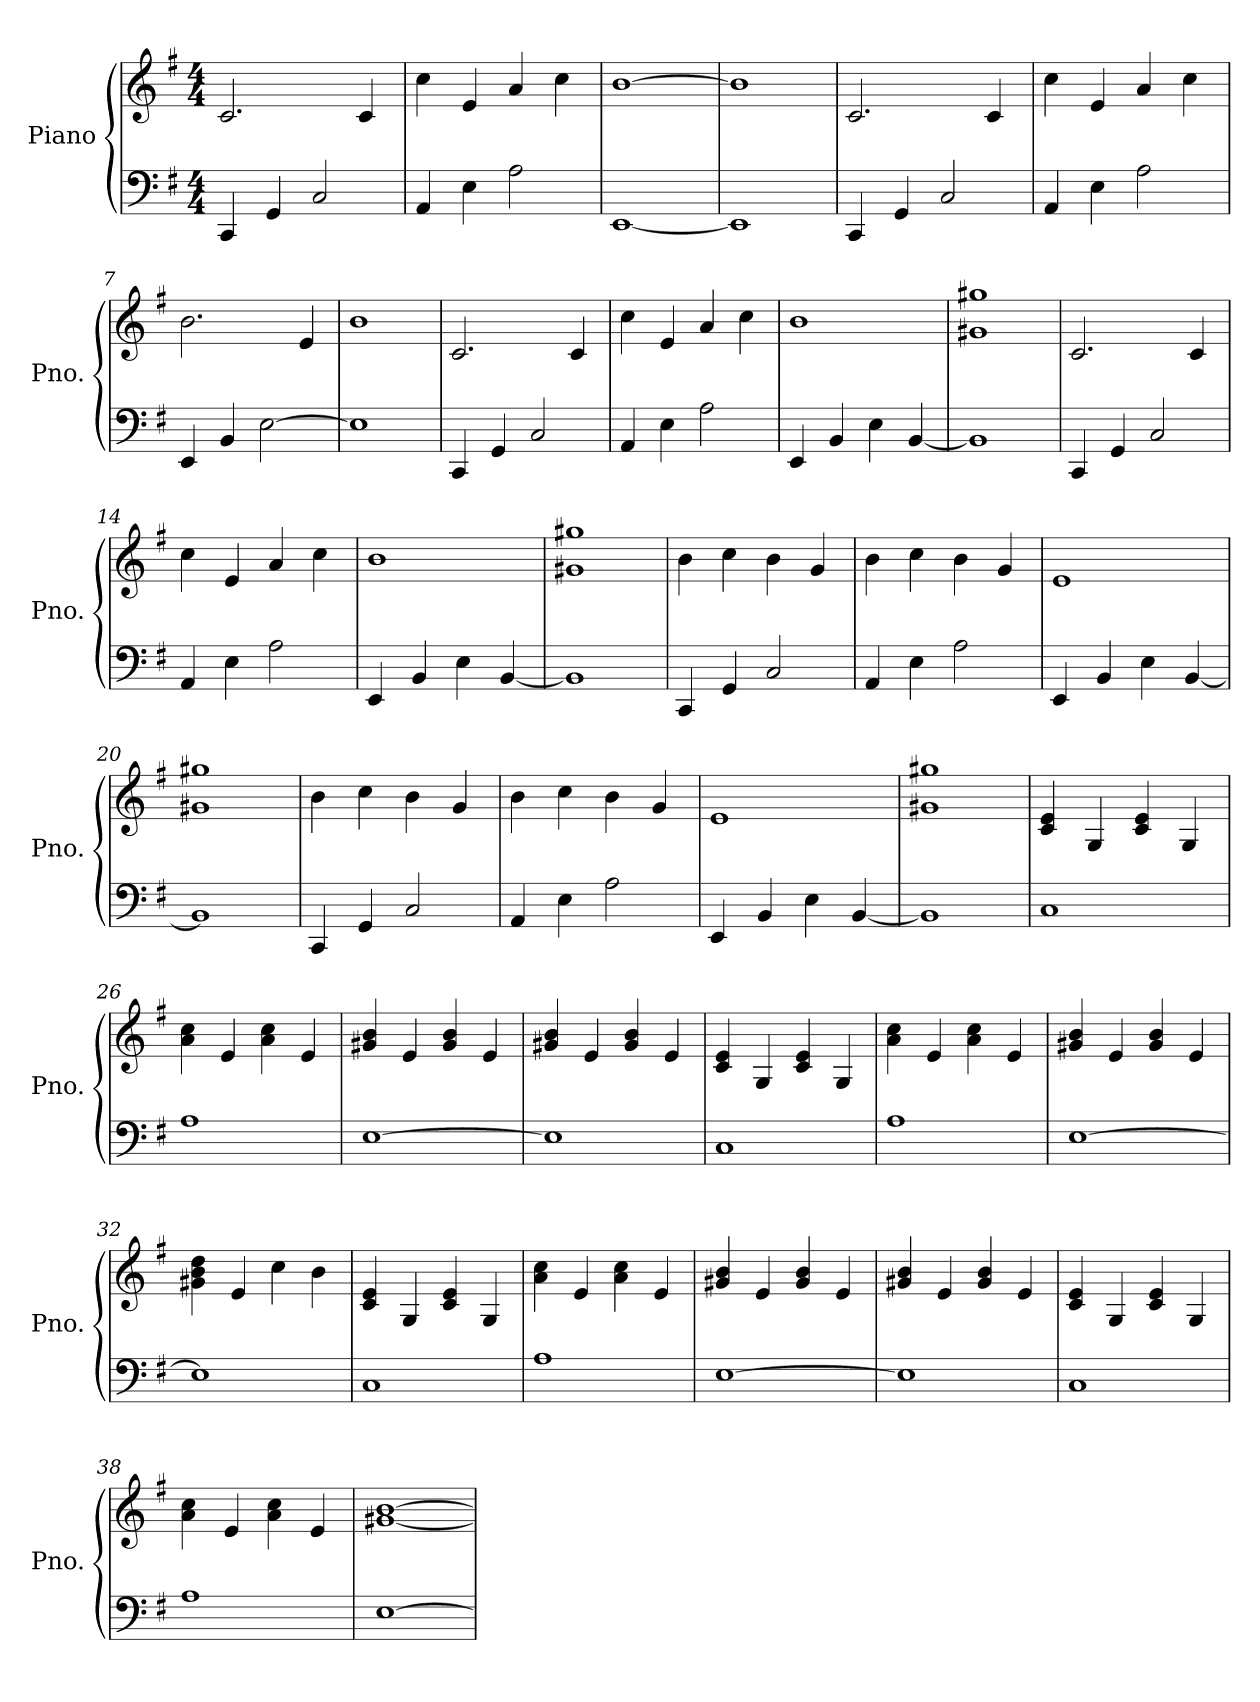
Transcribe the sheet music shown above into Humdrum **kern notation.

**kern	**kern
*part1	*part1
*staff2	*staff1
*I"Piano	*
*I'Pno.	*
*clefF4	*clefG2
*k[f#]	*k[f#]
*M4/4	*M4/4
*MM180	*MM180
=1	=1
4CC/	2.c/
4GG/	.
2C/	.
.	4c/
=2	=2
4AA/	4cc\
4E\	4e/
2A\	4a/
.	4cc\
=3	=3
[1EE	[1b
=4	=4
1EE]	1b]
=5	=5
4CC/	2.c/
4GG/	.
2C/	.
.	4c/
=6	=6
4AA/	4cc\
4E\	4e/
2A\	4a/
.	4cc\
=7	=7
4EE/	2.b\
4BB/	.
[2E\	.
.	4e/
=8	=8
1E]	1b
=9	=9
4CC/	2.c/
4GG/	.
2C/	.
.	4c/
=10	=10
4AA/	4cc\
4E\	4e/
2A\	4a/
.	4cc\
=11	=11
4EE/	1b
4BB/	.
4E\	.
[4BB/	.
!!LO:LB:g=z
=12	=12
1BB]	1g#X 1gg#X
=13	=13
4CC/	2.c/
4GG/	.
2C/	.
.	4c/
=14	=14
4AA/	4cc\
4E\	4e/
2A\	4a/
.	4cc\
=15	=15
4EE/	1b
4BB/	.
4E\	.
[4BB/	.
=16	=16
1BB]	1g#X 1gg#X
=17	=17
4CC/	4b\
4GG/	4cc\
2C/	4b\
.	4g/
=18	=18
4AA/	4b\
4E\	4cc\
2A\	4b\
.	4g/
=19	=19
4EE/	1e
4BB/	.
4E\	.
[4BB/	.
=20	=20
1BB]	1g#X 1gg#X
=21	=21
4CC/	4b\
4GG/	4cc\
2C/	4b\
.	4g/
!!LO:LB:g=z
=22	=22
4AA/	4b\
4E\	4cc\
2A\	4b\
.	4g/
=23	=23
4EE/	1e
4BB/	.
4E\	.
[4BB/	.
=24	=24
1BB]	1g#X 1gg#X
=25	=25
1C	4c/ 4e/
.	4G/
.	4c/ 4e/
.	4G/
=26	=26
1A	4a\ 4cc\
.	4e/
.	4a\ 4cc\
.	4e/
=27	=27
[1E	4g#X/ 4b/
.	4e/
.	4g#/ 4b/
.	4e/
=28	=28
1E]	4g#X/ 4b/
.	4e/
.	4g#/ 4b/
.	4e/
=29	=29
1C	4c/ 4e/
.	4G/
.	4c/ 4e/
.	4G/
=30	=30
1A	4a\ 4cc\
.	4e/
.	4a\ 4cc\
.	4e/
!!LO:LB:g=z
=31	=31
[1E	4g#X/ 4b/
.	4e/
.	4g#/ 4b/
.	4e/
=32	=32
1E]	4g#X\ 4b\ 4dd\
.	4e/
.	4cc\
.	4b\
=33	=33
1C	4c/ 4e/
.	4G/
.	4c/ 4e/
.	4G/
=34	=34
1A	4a\ 4cc\
.	4e/
.	4a\ 4cc\
.	4e/
=35	=35
[1E	4g#X/ 4b/
.	4e/
.	4g#/ 4b/
.	4e/
=36	=36
1E]	4g#X/ 4b/
.	4e/
.	4g#/ 4b/
.	4e/
=37	=37
1C	4c/ 4e/
.	4G/
.	4c/ 4e/
.	4G/
=38	=38
1A	4a\ 4cc\
.	4e/
.	4a\ 4cc\
.	4e/
=39	=39
[1E	[1g#X [1b
=	=
*-	*-
